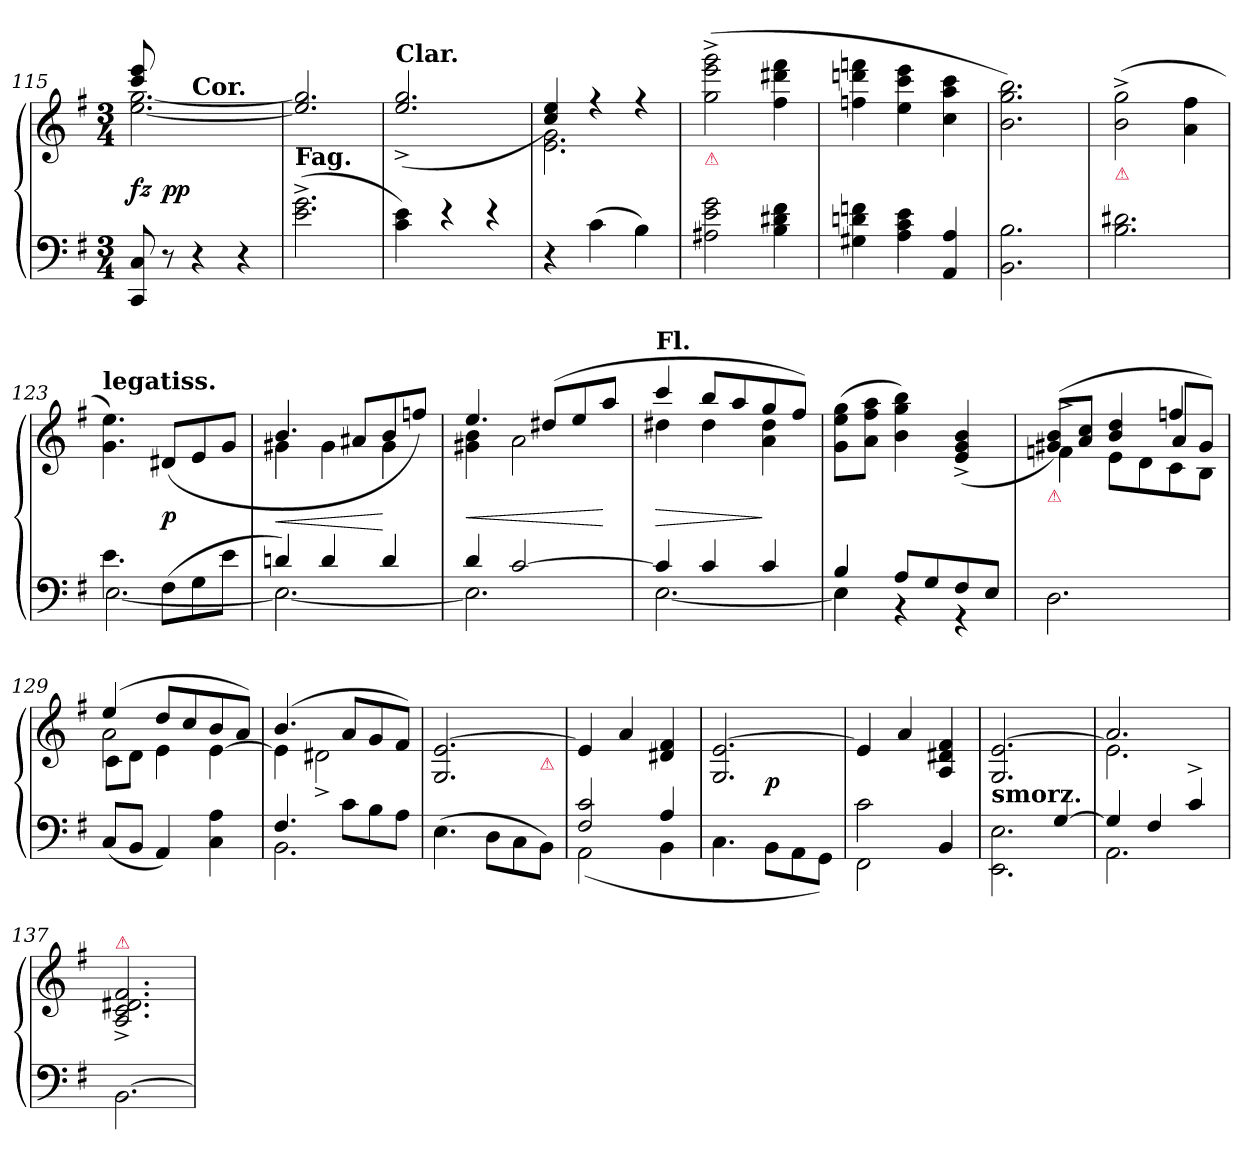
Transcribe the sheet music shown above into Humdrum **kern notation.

**kern	**kern	**dynam
*part1	*part1	*part1
*staff2	*staff1	*staff1/2
*clefF4	*clefG2	*
*k[f#]	*k[f#]	*
*M3/4	*M3/4	*
=115	=115	=115
*	*^	*
8CC! 8C!	8ccc! 8eee!	[2.ee! [2.gg!	fz
8r	8ryy	.	pp
!	!LO:TX:a:B:t=Cor.	!	!
4r	2ryy	.	.
4r	.	.	.
*	*v	*v	*
=116	=116	=116
!	!LO:TX:b:B:t=Fag.	!
(>2.e!^<\ 2.g!^<\	2.ee!]/ 2.gg!]/	.
=117	=117	=117
!	!LO:TX:a:B:t=Clar.	!
4c!\ 4e!\)	(>2.ee!^>/ 2.gg!^>/	.
4re	.	.
4re	.	.
=118	=118	=118
*	*^	*
4r	4cc! 4ee!)	2.e! 2.g!	.
(>4c!	4rff	.	.
4B!)	4rff	.	.
*	*v	*v	*
=119	=119	=119
!	!LO:TX:b:color=crimson:t=⚠	!
2A#X! 2e! 2g!	(2gg!^< 2eee!^< 2ggg!^<	.
4B! 4d#X! 4f#!	4ff#! 4ddd#X! 4fff#!	.
=120	=120	=120
4G#X! 4dn! 4fn!	4ffn! 4dddn! 4fffn!	.
4A! 4c! 4e!	4ee! 4ccc! 4eee!	.
4AA!/ 4A!/	4cc! 4aa! 4ccc!	.
=121	=121	=121
2.BB! 2.B!	2.b! 2.gg! 2.bb!)	.
=122	=122	=122
!	!LO:TX:b:color=crimson:t=⚠	!
2.B! 2.d#X!	(>2b!^<\ 2gg!^<\	.
.	4a!\ 4ff#!\	.
=123	=123	=123
*^	*	*
!	!	!LO:TX:a:B:t=legatiss.	!
4.e!\	[<2.E!	4.g!\ 4.ee!\)	.
(>8F#!\L	.	(>8d#X!L	p
8G!	.	8e!	.
8e!J	.	8g!J	.
=124	=124	=124	=124
*	*	*^	*
4dn!/)	2.E!_	4.b!	4g#X!	<
4d!/	.	.	4g#!	.
.	.	8a#X!L	.	.
4d!/	.	8b!	4g#!	[
.	.	8ffn!J)	.	.
=125	=125	=125	=125	=125
4d!/	2.E!]	4.ee!	4g#X! 4b!	<
[2c!/	.	.	2a!	.
.	.	(>8dd#X!L	.	.
.	.	8ee!	.	.
.	.	8aa!J	.	[
=126	=126	=126	=126	=126
!	!	!LO:TX:a:B:t=Fl.	!	!
4c!]	[2.E!	4ccc!	4dd#X!	>
4c!	.	8bb!L	4dd#!	.
.	.	8aa!	.	.
4c!	.	8gg!	4a! 4dd#!	]
.	.	8ff#!J)	.	.
*	*	*v	*v	*
=127	=127	=127	=127
4B!	4E!]	(>8g!\ 8ee!\ 8gg!\L	.
.	.	8a! 8ff#! 8aa!J	.
8A!/L	4r	4b!\ 4gg!\ 4bb!\)	.
8G!	.	.	.
8F#!	4r	(>4e!^</ 4g!^</ 4b!^</	.
8E!J	.	.	.
*v	*v	*	*
=128	=128	=128
*	*^	*
*	*	*^	*
!	!LO:TX:b:color=crimson:t=⚠	!	!	!
2.D!	(>8g#X! 8b!L)	2ryy	4fn^<!\	.
.	8a! 8cc!J	.	.	.
.	4b! 4dd!	.	8e!\L	.
.	.	.	8d!\	.
.	4ffn!	8a!/L	8c!\	.
.	.	8g#!J)	8B!\J	.
=129	=129	=129	=129	=129
(<8C!/L	(>4ee!	2a!	8c!\L	.
8BB!J	.	.	8d!J	.
4AA!/)	8dd!L	.	4e!\	.
.	8cc!	.	.	.
4C! 4A!	8b!	4ryy	[4e!\	.
.	8a!J)	.	.	.
*	*	*v	*v	*
=130	=130	=130	=130
*^	*	*	*
4.F#!/	2.BB!	(>4.b!	4e!]	.
.	.	.	2d#X^<!	.
8c!\L	.	8a!L	.	.
8B!	.	8g!	.	.
8A!J	.	8f#!J)	.	.
*v	*v	*	*	*
=131	=131	=131	=131
(>4.E!\	2.G!/ [2.e!/	2ryy	.
8D!\L	.	.	.
8C!\	.	8ryy	.
!	!	!LO:TX:b:B:color=crimson:t=⚠	!
8BB!\J)	.	8ryy	.
*	*v	*v	*
=132	=132	=132
*^	*	*
2F#! 2c!	(>2AA!	4e!]	.
.	.	4a!	.
4A!	4BB!	4d#X! 4f#!	.
*v	*v	*	*
=133	=133	=133
*	*^	*
4.C!\	2.G!/ [2.e!/	4.ryy	.
8BB!\L	.	4.ryy	p
8AA!\	.	.	.
8GG!\J)	.	.	.
*	*v	*v	*
=134	=134	=134
*^	*	*
2c!\	2FF#!\	4e!/]	.
.	.	4a!/	.
4ryy	4BB!	4A!/ 4d#X!/ 4f#!/	.
=135	=135	=135	=135
!	!	!LO:TX:b:B:t=smorz.	!
2ryy	2.EE! 2.E!	2.G!/ [2.e!/	.
[4G!	.	.	.
=136	=136	=136	=136
*	*	*^	*
4G!]	2.AA!	2.a!	2.e!]	.
4F#!	.	.	.	.
4c^>!	.	.	.	.
*v	*v	*	*	*
*	*v	*v	*
=137	=137	=137
!	!LO:TX:a:color=crimson:t=⚠	!
[2.BB!\	2.A!^</ 2.c!^</ 2.d#X!^</ 2.f#!^</	.
=	=	=
*-	*-	*-
